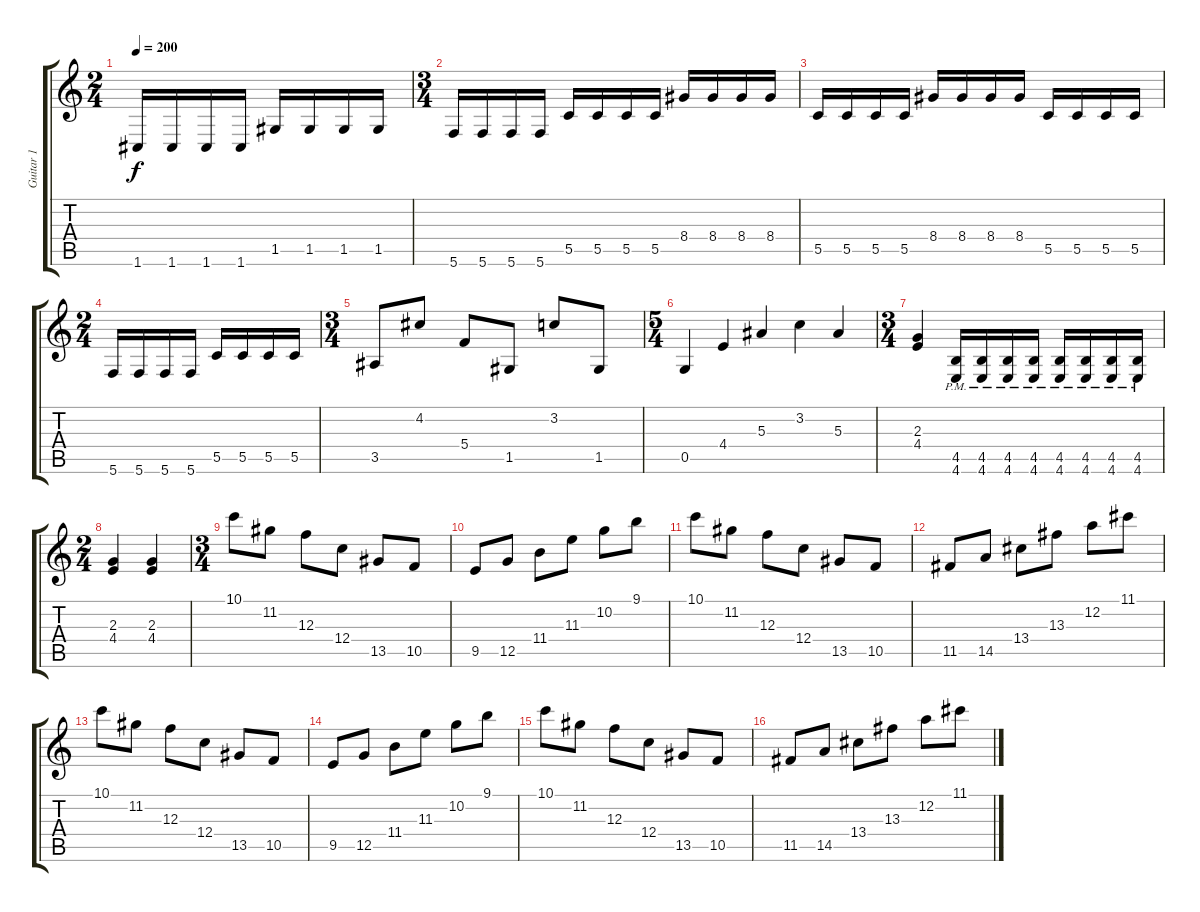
\track ("Guitar 1" "Guitar 1") {instrument distortionguitar}
\staff {score tabs}
\tuning (D4 A3 F3 C3 G2 C2) {hide}
\ts (2 4)
\tempo 200
\clef g2
\ks c
1.6.16{dy f} 1.6.16 1.6.16 1.6.16 1.5.16 1.5.16 1.5.16 1.5.16 |
\ts (3 4)
5.6.16 5.6.16 5.6.16 5.6.16 5.5.16 5.5.16 5.5.16 5.5.16 8.4.16 8.4.16 8.4.16 8.4.16 |
5.5.16 5.5.16 5.5.16 5.5.16 8.4.16 8.4.16 8.4.16 8.4.16 5.5.16 5.5.16 5.5.16 5.5.16 |
\ts (2 4)
5.6.16 5.6.16 5.6.16 5.6.16 5.5.16 5.5.16 5.5.16 5.5.16 |
\ts (3 4)
3.5.8 4.2.8 5.4.8 1.5.8 3.2.8 1.5.8 |
\ts (5 4)
0.5.4 4.4.4 5.3.4 3.2.4 5.3.4 |
\ts (3 4)
(2.3 4.4).4 (4.5{pm} 4.6{pm}).16 (4.5{pm} 4.6{pm}).16 (4.5{pm} 4.6{pm}).16 (4.5{pm} 4.6{pm}).16 (4.5{pm} 4.6{pm}).16 (4.5{pm} 4.6{pm}).16 (4.5{pm} 4.6{pm}).16 (4.5{pm} 4.6{pm}).16 |
\ts (2 4)
(2.3 4.4).4 (2.3 4.4).4 |
\ts (3 4)
10.1.8 11.2.8 12.3.8 12.4.8 13.5.8 10.5.8 |
9.5.8 12.5.8 11.4.8 11.3.8 10.2.8 9.1.8 |
10.1.8 11.2.8 12.3.8 12.4.8 13.5.8 10.5.8 |
11.5.8 14.5.8 13.4.8 13.3.8 12.2.8 11.1.8 |
10.1.8 11.2.8 12.3.8 12.4.8 13.5.8 10.5.8 |
9.5.8 12.5.8 11.4.8 11.3.8 10.2.8 9.1.8 |
10.1.8 11.2.8 12.3.8 12.4.8 13.5.8 10.5.8 |
11.5.8 14.5.8 13.4.8 13.3.8 12.2.8 11.1.8
